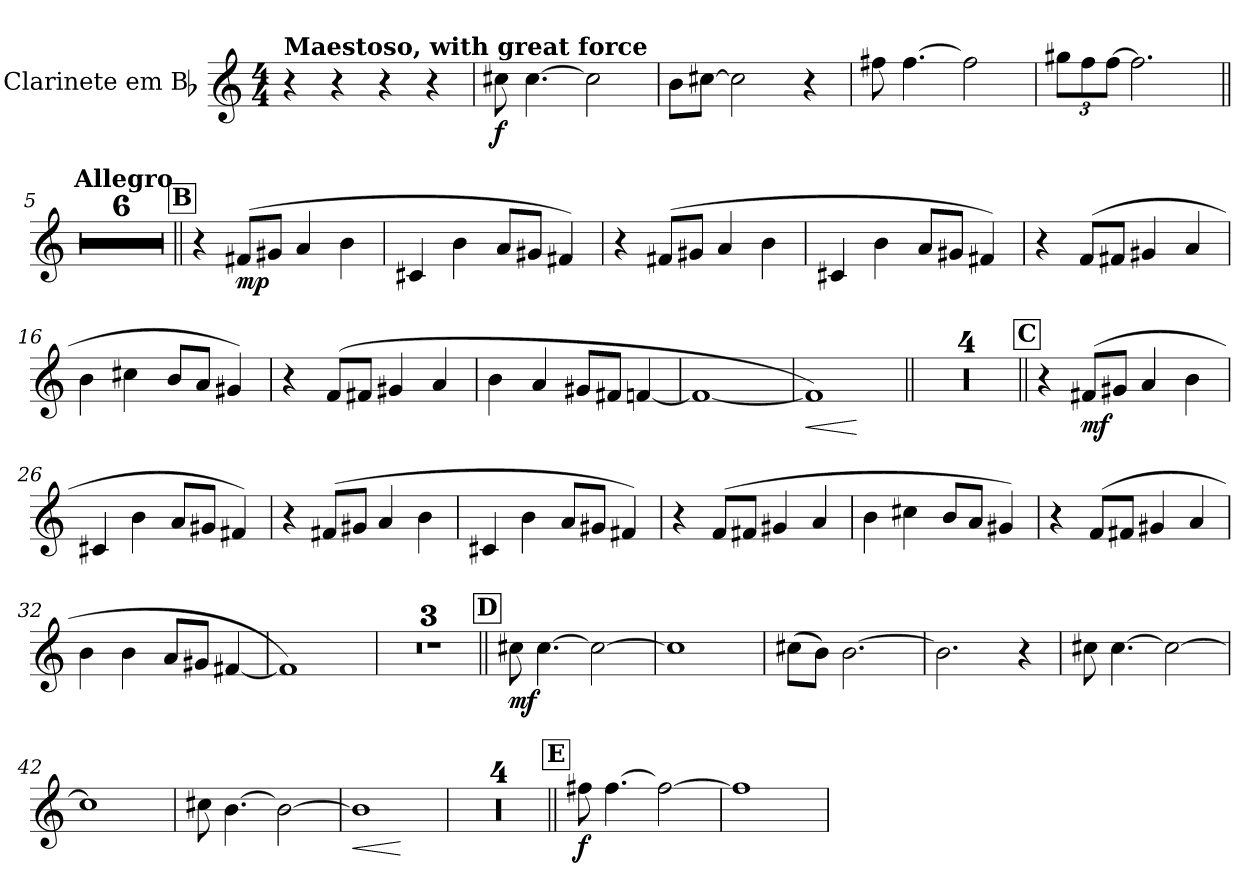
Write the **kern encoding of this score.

**kern	**dynam
*part1	*part1
*staff1	*staff1
*I"Clarinete em Bb	*
*I'Cl. em Bb	*
*clefG2	*
*ITrd1c2	*
*k[b-e-]	*
*M4/4	*
*MM44	*
=	=
!LO:TX:a:B:t=Maestoso, with great force	!
4r	.
4r	.
4r	.
4r	.
=1	=1
!	!LO:DY:b
8bn\	f
[4.b\	.
2b\]	.
=2	=2
8a\L	.
[8bn\J	.
2b\]	.
4r	.
=3	=3
8een\	.
[4.ee\	.
2ee\]	.
=4	=4
*Xbrackettup	*
12ff#X\L	.
12ee-\	.
[12ee-\J	.
2.ee-\]	.
=5||	=5||
!!LO:REH:place=s1:B:fs=14:t=A
*MM152	*
!LO:TX:a:B:t=Allegro	!
1r	.
=6	=6
1r	.
=7	=7
1r	.
=8	=8
1r	.
=9	=9
1r	.
=10	=10
1r	.
!!LO:REH:place=s1:a:B:fs=14:t=B
=11||	=11||
4r	.
!	!LO:DY:b
(8en/L	mp
8f#X/J	.
4g/	.
4a\	.
!!LO:LB:g=z
=12	=12
4Bn/	.
4a\	.
8g/L	.
8f#X/J	.
4en/)	.
=13	=13
4r	.
(8en/L	.
8f#X/J	.
4g/	.
4a\	.
=14	=14
4Bn/	.
4a\	.
8g/L	.
8f#X/J	.
4en/)	.
=15	=15
4r	.
(8e-/L	.
8en/J	.
4f#X/	.
4g/	.
=16	=16
4a\	.
4bn\	.
8a/L	.
8g/J	.
4f#X/)	.
=17	=17
4r	.
(8e-/L	.
8en/J	.
4f#X/	.
4g/	.
!!LO:LB:g=z
=18	=18
4a\	.
4g/	.
8f#X/L	.
8en/J	.
[4e-X/	.
=19	=19
1e-_	.
=20	=20
!	!LO:HP:b
1e-])	<
.	[
=21||	=21||
1r	.
=22	=22
1r	.
=23	=23
1r	.
=24	=24
1r	.
!!LO:REH:place=s1:a:B:fs=14:t=C
=25||	=25||
4r	.
!	!LO:DY:b
(8en/L	mf
8f#X/J	.
4g/	.
4a\	.
=26	=26
4Bn/	.
4a\	.
8g/L	.
8f#X/J	.
4en/)	.
=27	=27
4r	.
(8en/L	.
8f#X/J	.
4g/	.
4a\	.
=28	=28
4Bn/	.
4a\	.
8g/L	.
8f#X/J	.
4en/)	.
!!LO:LB:g=z
=29	=29
4r	.
(8e-/L	.
8en/J	.
4f#X/	.
4g/	.
=30	=30
4a\	.
4bn\	.
8a/L	.
8g/J	.
4f#X/)	.
=31	=31
4r	.
(8e-/L	.
8en/J	.
4f#X/	.
4g/	.
=32	=32
4a\	.
4a\	.
8g/L	.
8f#X/J	.
[4en/	.
=33	=33
1e])	.
=34	=34
1r	.
=35	=35
1r	.
=36	=36
1r	.
!!LO:REH:place=s1:a:B:fs=14:t=D
=37||	=37||
!	!LO:DY:b
8bn\	mf
[4.b\	.
2b\_	.
=38	=38
1b]	.
!!LO:LB:g=z
=39	=39
(8bn\L	.
8a\J)	.
[2.a\	.
=40	=40
2.a\]	.
4r	.
=41	=41
8bn\	.
[4.b\	.
2b\_	.
=42	=42
1b]	.
=43	=43
8bn\	.
[4.a\	.
2a\_	.
=44	=44
!	!LO:HP:b
1a]	<
.	[
=45	=45
1r	.
=46	=46
1r	.
=47	=47
1r	.
=48	=48
1r	.
!!LO:REH:place=s1:a:B:fs=14:t=E
=49||	=49||
!	!LO:DY:b
8een\	f
[4.ee\	.
2ee\_	.
=50	=50
1ee]	.
=	=
*-	*-
